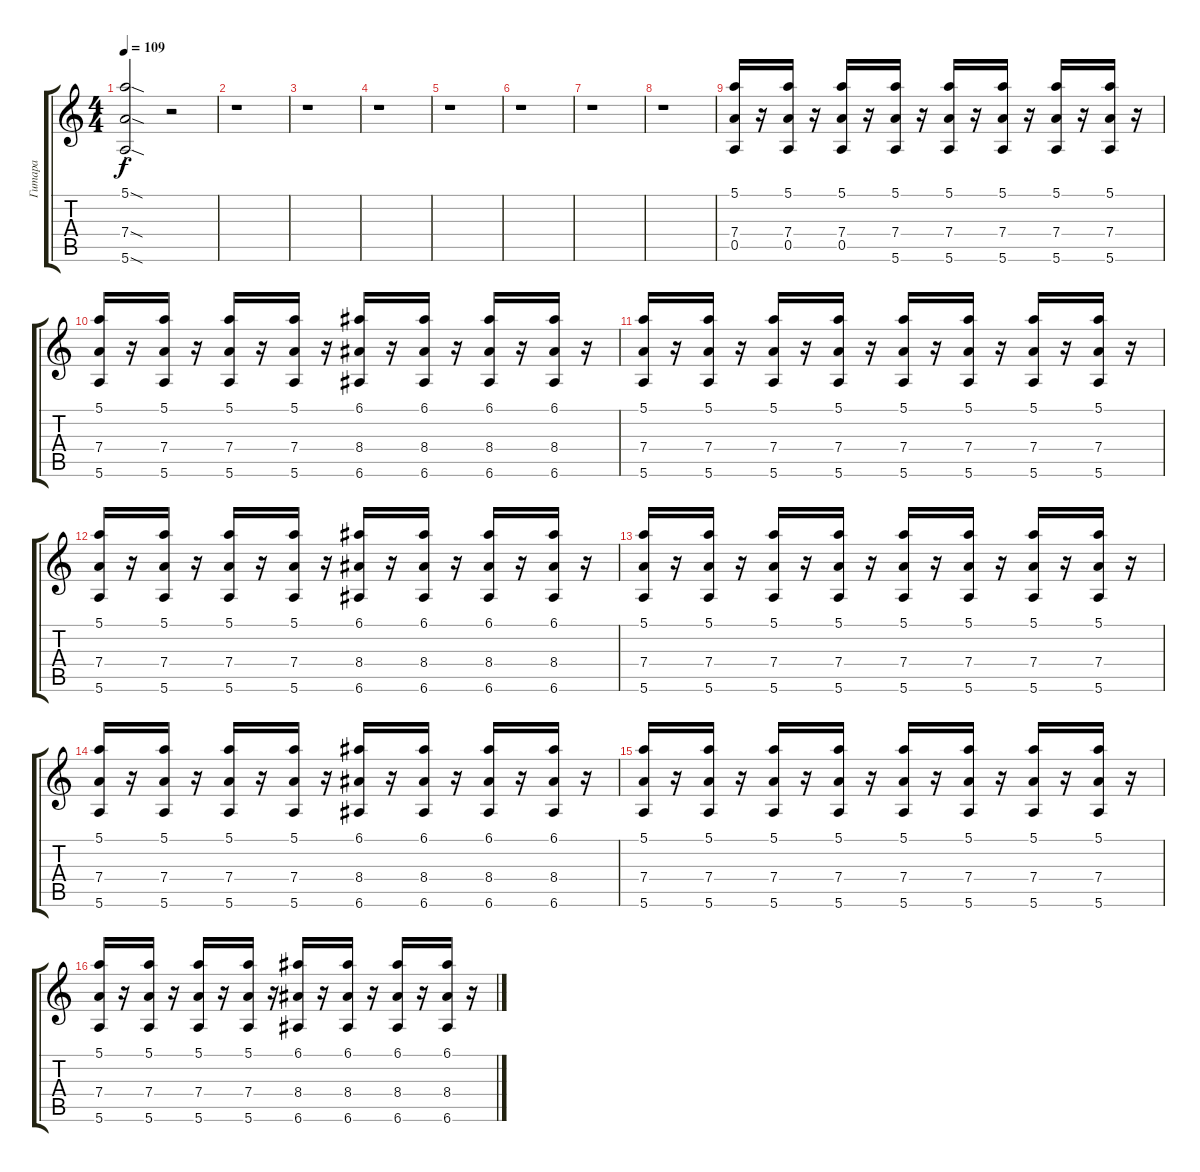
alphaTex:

\track ("Гитара" "Гитара") {instrument electricguitarclean}
\staff {score tabs}
\tuning (E4 B3 G3 D3 A2 E2) {hide}
\ts (4 4)
\tempo 109
\clef g2
\ks c
(5.1{sod st} 7.4{sod st} 5.6{sod st}).2{dy f} r.2 |
r.1 |
r.1 |
r.1 |
r.1 |
r.1 |
r.1 |
r.1 |
(5.1 7.4 0.5).16 r.16 (5.1 7.4 0.5).16 r.16 (5.1 7.4 0.5).16 r.16 (5.1 7.4 5.6).16 r.16 (5.1 7.4 5.6).16 r.16 (5.1 7.4 5.6).16 r.16 (5.1 7.4 5.6).16 r.16 (5.1 7.4 5.6).16 r.16 |
(5.1 7.4 5.6).16 r.16 (5.1 7.4 5.6).16 r.16 (5.1 7.4 5.6).16 r.16 (5.1 7.4 5.6).16 r.16 (6.1 8.4 6.6).16 r.16 (6.1 8.4 6.6).16 r.16 (6.1 8.4 6.6).16 r.16 (6.1 8.4 6.6).16 r.16 |
(5.1 7.4 5.6).16 r.16 (5.1 7.4 5.6).16 r.16 (5.1 7.4 5.6).16 r.16 (5.1 7.4 5.6).16 r.16 (5.1 7.4 5.6).16 r.16 (5.1 7.4 5.6).16 r.16 (5.1 7.4 5.6).16 r.16 (5.1 7.4 5.6).16 r.16 |
(5.1 7.4 5.6).16 r.16 (5.1 7.4 5.6).16 r.16 (5.1 7.4 5.6).16 r.16 (5.1 7.4 5.6).16 r.16 (6.1 8.4 6.6).16 r.16 (6.1 8.4 6.6).16 r.16 (6.1 8.4 6.6).16 r.16 (6.1 8.4 6.6).16 r.16 |
(5.1 7.4 5.6).16 r.16 (5.1 7.4 5.6).16 r.16 (5.1 7.4 5.6).16 r.16 (5.1 7.4 5.6).16 r.16 (5.1 7.4 5.6).16 r.16 (5.1 7.4 5.6).16 r.16 (5.1 7.4 5.6).16 r.16 (5.1 7.4 5.6).16 r.16 |
(5.1 7.4 5.6).16 r.16 (5.1 7.4 5.6).16 r.16 (5.1 7.4 5.6).16 r.16 (5.1 7.4 5.6).16 r.16 (6.1 8.4 6.6).16 r.16 (6.1 8.4 6.6).16 r.16 (6.1 8.4 6.6).16 r.16 (6.1 8.4 6.6).16 r.16 |
(5.1 7.4 5.6).16 r.16 (5.1 7.4 5.6).16 r.16 (5.1 7.4 5.6).16 r.16 (5.1 7.4 5.6).16 r.16 (5.1 7.4 5.6).16 r.16 (5.1 7.4 5.6).16 r.16 (5.1 7.4 5.6).16 r.16 (5.1 7.4 5.6).16 r.16 |
(5.1 7.4 5.6).16 r.16 (5.1 7.4 5.6).16 r.16 (5.1 7.4 5.6).16 r.16 (5.1 7.4 5.6).16 r.16 (6.1 8.4 6.6).16 r.16 (6.1 8.4 6.6).16 r.16 (6.1 8.4 6.6).16 r.16 (6.1 8.4 6.6).16 r.16
